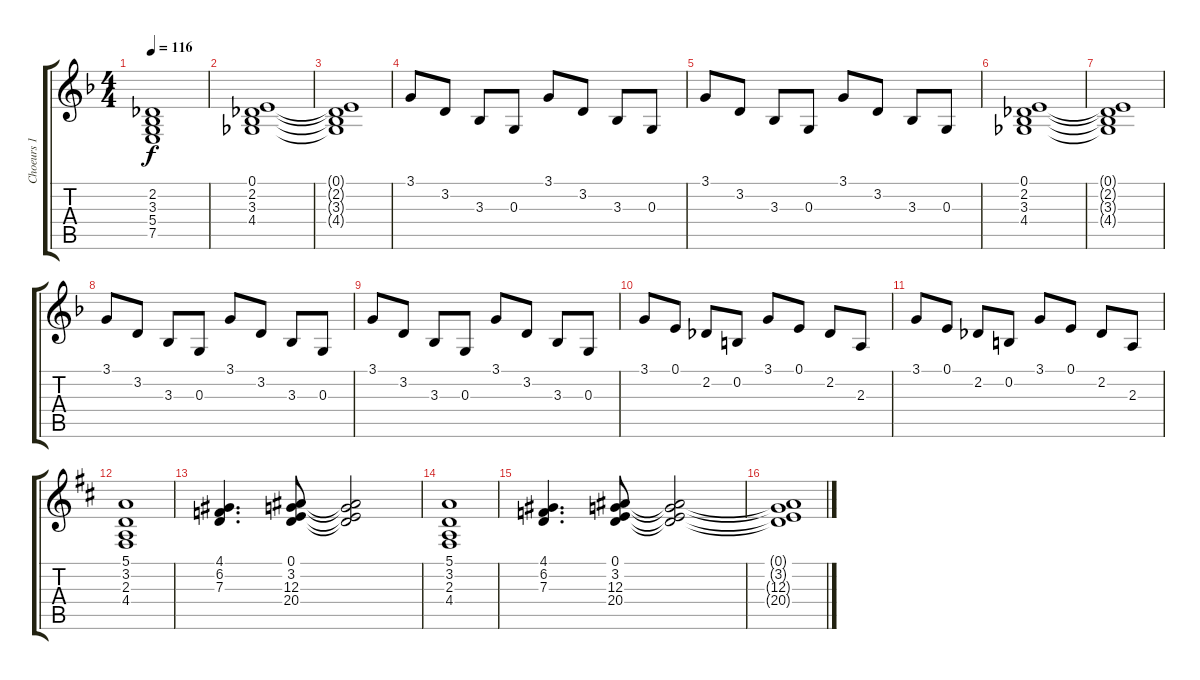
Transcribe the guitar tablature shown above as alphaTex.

\track ("Choeurs 1" "Choeurs 1") {instrument pad4choir}
\staff {score tabs}
\tuning (E4 B3 G3 D3 A2 E2) {hide}
\ts (4 4)
\tempo 116
\clef g2
\ks f
(2.2 3.3{t} 5.4{t} 7.5{t}).1{dy f} |
(0.1 2.2 3.3 4.4).1 |
(0.1{t} 2.2{t} 3.3{t} 4.4{t}).1 |
3.1.8 3.2.8 3.3.8 0.3.8 3.1.8 3.2.8 3.3.8 0.3.8 |
3.1.8 3.2.8 3.3.8 0.3.8 3.1.8 3.2.8 3.3.8 0.3.8 |
(0.1 2.2 3.3 4.4).1 |
(0.1{t} 2.2{t} 3.3{t} 4.4{t}).1 |
3.1.8 3.2.8 3.3.8 0.3.8 3.1.8 3.2.8 3.3.8 0.3.8 |
3.1.8 3.2.8 3.3.8 0.3.8 3.1.8 3.2.8 3.3.8 0.3.8 |
3.1.8 0.1.8 2.2.8 0.2.8 3.1.8 0.1.8 2.2.8 2.3.8 |
3.1.8 0.1.8 2.2.8 0.2.8 3.1.8 0.1.8 2.2.8 2.3.8 |
\ks d
(5.1 3.2 2.3 4.4).1 |
(4.1 6.2 7.3).4{d} (0.1 3.2 12.3 20.4).8 (0.1{t} 3.2{t} 12.3{t} 20.4{t}).2 |
(5.1 3.2 2.3 4.4).1 |
(4.1 6.2 7.3).4{d} (0.1 3.2 12.3 20.4).8 (0.1{t} 3.2{t} 12.3{t} 20.4{t}).2 |
(0.1{t} 3.2{t} 12.3{t} 20.4{t}).1
